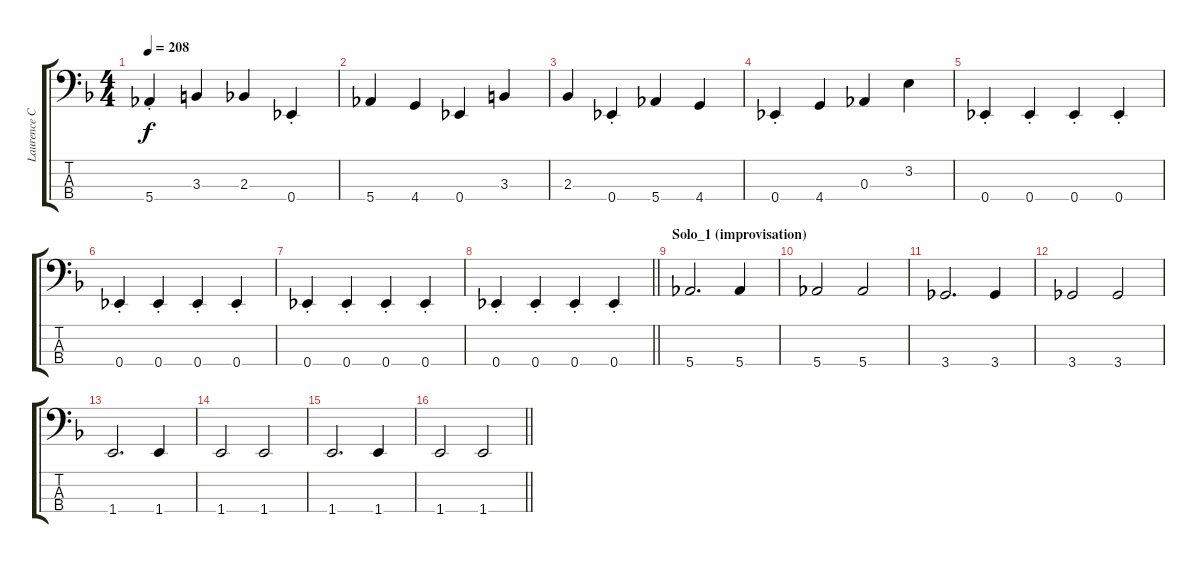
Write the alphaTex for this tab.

\track ("Laurence Cottle" "Laurence C") {instrument electricbassfinger}
\staff {score tabs}
\tuning (Gb2 Db2 Ab1 Eb1) {hide}
\ts (4 4)
\tempo 208
\clef f4
\ks f
5.4{st}.4{dy f} 3.3.4 2.3.4 0.4{st}.4 |
5.4.4 4.4.4 0.4.4 3.3.4 |
2.3.4 0.4{st}.4 5.4.4 4.4.4 |
0.4{st}.4 4.4.4 0.3.4 3.2.4 |
0.4{st}.4 0.4{st}.4 0.4{st}.4 0.4{st}.4 |
0.4{st}.4 0.4{st}.4 0.4{st}.4 0.4{st}.4 |
0.4{st}.4 0.4{st}.4 0.4{st}.4 0.4{st}.4 |
\barLineRight lightlight
0.4{st}.4 0.4{st}.4 0.4{st}.4 0.4{st}.4 |
\section ("" "Solo_1 (improvisation)")
5.4.2{d} 5.4.4 |
5.4.2 5.4.2 |
3.4.2{d} 3.4.4 |
3.4.2 3.4.2 |
1.4.2{d} 1.4.4 |
1.4.2 1.4.2 |
1.4.2{d} 1.4.4 |
\barLineRight lightlight
1.4.2 1.4.2
